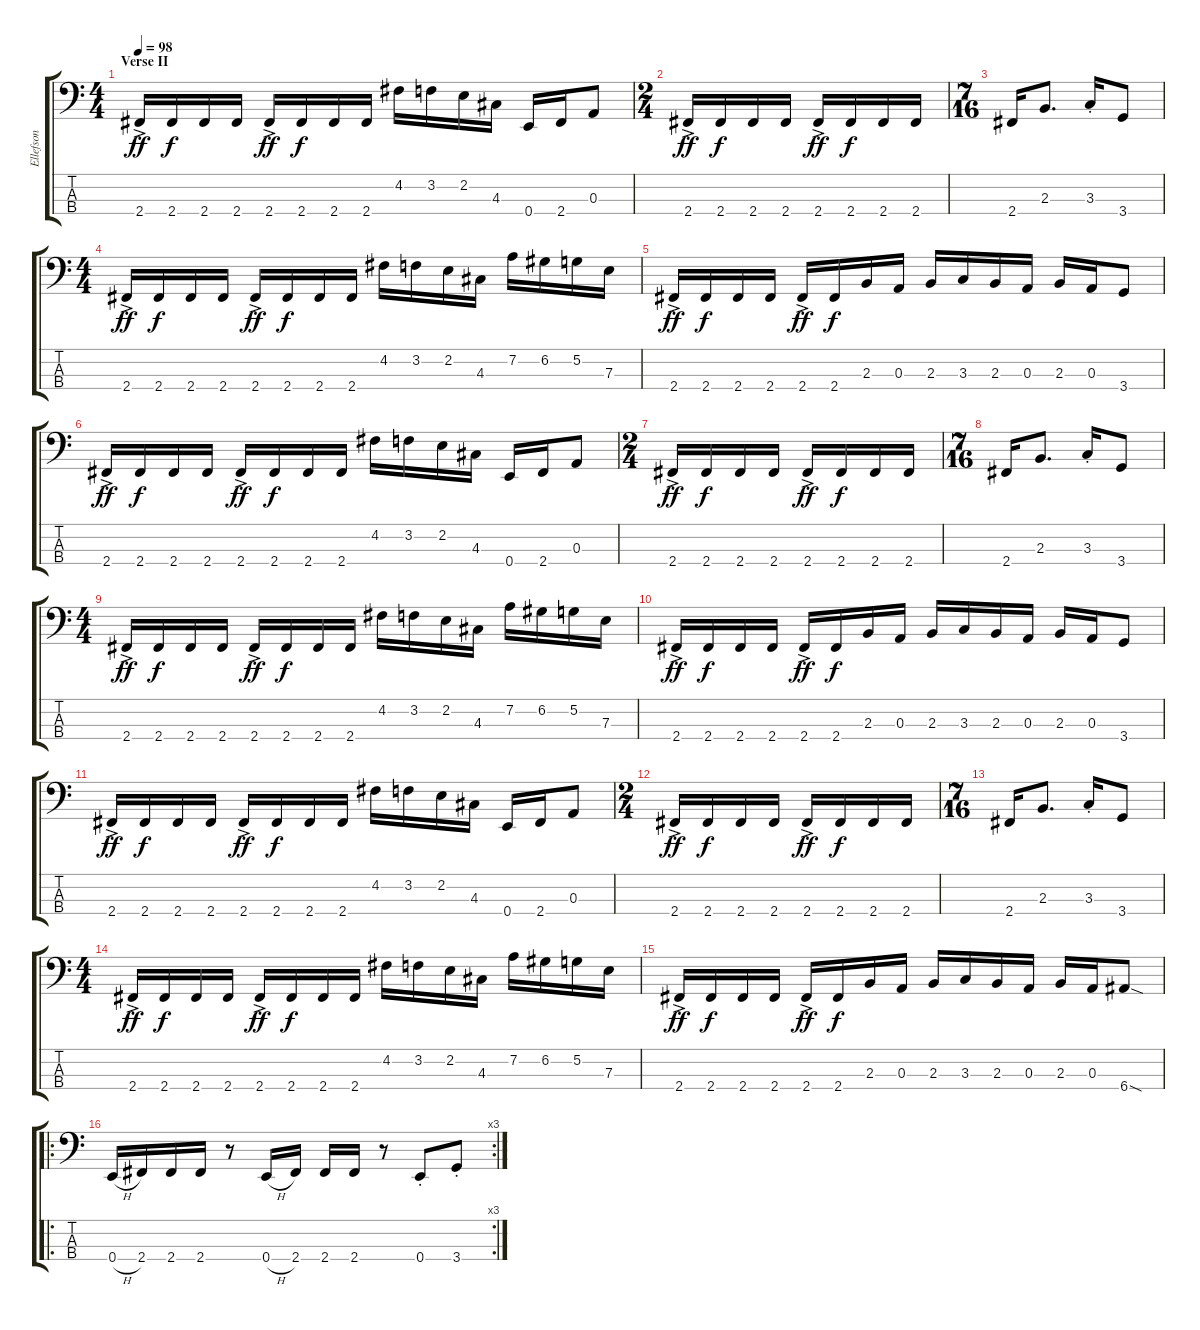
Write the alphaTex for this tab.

\track ("Ellefson" "Ellefson") {instrument electricbasspick}
\staff {score tabs}
\tuning (G2 D2 A1 E1) {hide}
\ts (4 4)
\section ("" "Verse II")
\tempo 96
\tempo 98
\clef f4
\ks c
2.4{ac}.16{dy ff} 2.4.16{dy f} 2.4.16 2.4.16 2.4{ac}.16{dy ff} 2.4.16{dy f} 2.4.16 2.4.16 4.2.16 3.2.16 2.2.16 4.3.16 0.4.16 2.4.16 0.3.8 |
\ts (2 4)
2.4{ac}.16{dy ff} 2.4.16{dy f} 2.4.16 2.4.16 2.4{ac}.16{dy ff} 2.4.16{dy f} 2.4.16 2.4.16 |
\ts (7 16)
2.4.16 2.3.8{d} 3.3{st}.16 3.4.8 |
\ts (4 4)
2.4{ac}.16{dy ff} 2.4.16{dy f} 2.4.16 2.4.16 2.4{ac}.16{dy ff} 2.4.16{dy f} 2.4.16 2.4.16 4.2.16 3.2.16 2.2.16 4.3.16 7.2.16 6.2.16 5.2.16 7.3.16 |
2.4{ac}.16{dy ff} 2.4.16{dy f} 2.4.16 2.4.16 2.4{ac}.16{dy ff} 2.4.16{dy f} 2.3.16 0.3.16 2.3.16 3.3.16 2.3.16 0.3.16 2.3.16 0.3.16 3.4.8 |
2.4{ac}.16{dy ff} 2.4.16{dy f} 2.4.16 2.4.16 2.4{ac}.16{dy ff} 2.4.16{dy f} 2.4.16 2.4.16 4.2.16 3.2.16 2.2.16 4.3.16 0.4.16 2.4.16 0.3.8 |
\ts (2 4)
2.4{ac}.16{dy ff} 2.4.16{dy f} 2.4.16 2.4.16 2.4{ac}.16{dy ff} 2.4.16{dy f} 2.4.16 2.4.16 |
\ts (7 16)
2.4.16 2.3.8{d} 3.3{st}.16 3.4.8 |
\ts (4 4)
2.4{ac}.16{dy ff} 2.4.16{dy f} 2.4.16 2.4.16 2.4{ac}.16{dy ff} 2.4.16{dy f} 2.4.16 2.4.16 4.2.16 3.2.16 2.2.16 4.3.16 7.2.16 6.2.16 5.2.16 7.3.16 |
2.4{ac}.16{dy ff} 2.4.16{dy f} 2.4.16 2.4.16 2.4{ac}.16{dy ff} 2.4.16{dy f} 2.3.16 0.3.16 2.3.16 3.3.16 2.3.16 0.3.16 2.3.16 0.3.16 3.4.8 |
2.4{ac}.16{dy ff} 2.4.16{dy f} 2.4.16 2.4.16 2.4{ac}.16{dy ff} 2.4.16{dy f} 2.4.16 2.4.16 4.2.16 3.2.16 2.2.16 4.3.16 0.4.16 2.4.16 0.3.8 |
\ts (2 4)
2.4{ac}.16{dy ff} 2.4.16{dy f} 2.4.16 2.4.16 2.4{ac}.16{dy ff} 2.4.16{dy f} 2.4.16 2.4.16 |
\ts (7 16)
2.4.16 2.3.8{d} 3.3{st}.16 3.4.8 |
\ts (4 4)
2.4{ac}.16{dy ff} 2.4.16{dy f} 2.4.16 2.4.16 2.4{ac}.16{dy ff} 2.4.16{dy f} 2.4.16 2.4.16 4.2.16 3.2.16 2.2.16 4.3.16 7.2.16 6.2.16 5.2.16 7.3.16 |
2.4{ac}.16{dy ff} 2.4.16{dy f} 2.4.16 2.4.16 2.4{ac}.16{dy ff} 2.4.16{dy f} 2.3.16 0.3.16 2.3.16 3.3.16 2.3.16 0.3.16 2.3.16 0.3.16 6.4{sod}.8 |
\ro
\rc 3
0.4{h}.16 2.4.16 2.4.16 2.4.16 r.8 0.4{h}.16 2.4.16 2.4.16 2.4.16 r.8 0.4{st}.8 3.4{st}.8
